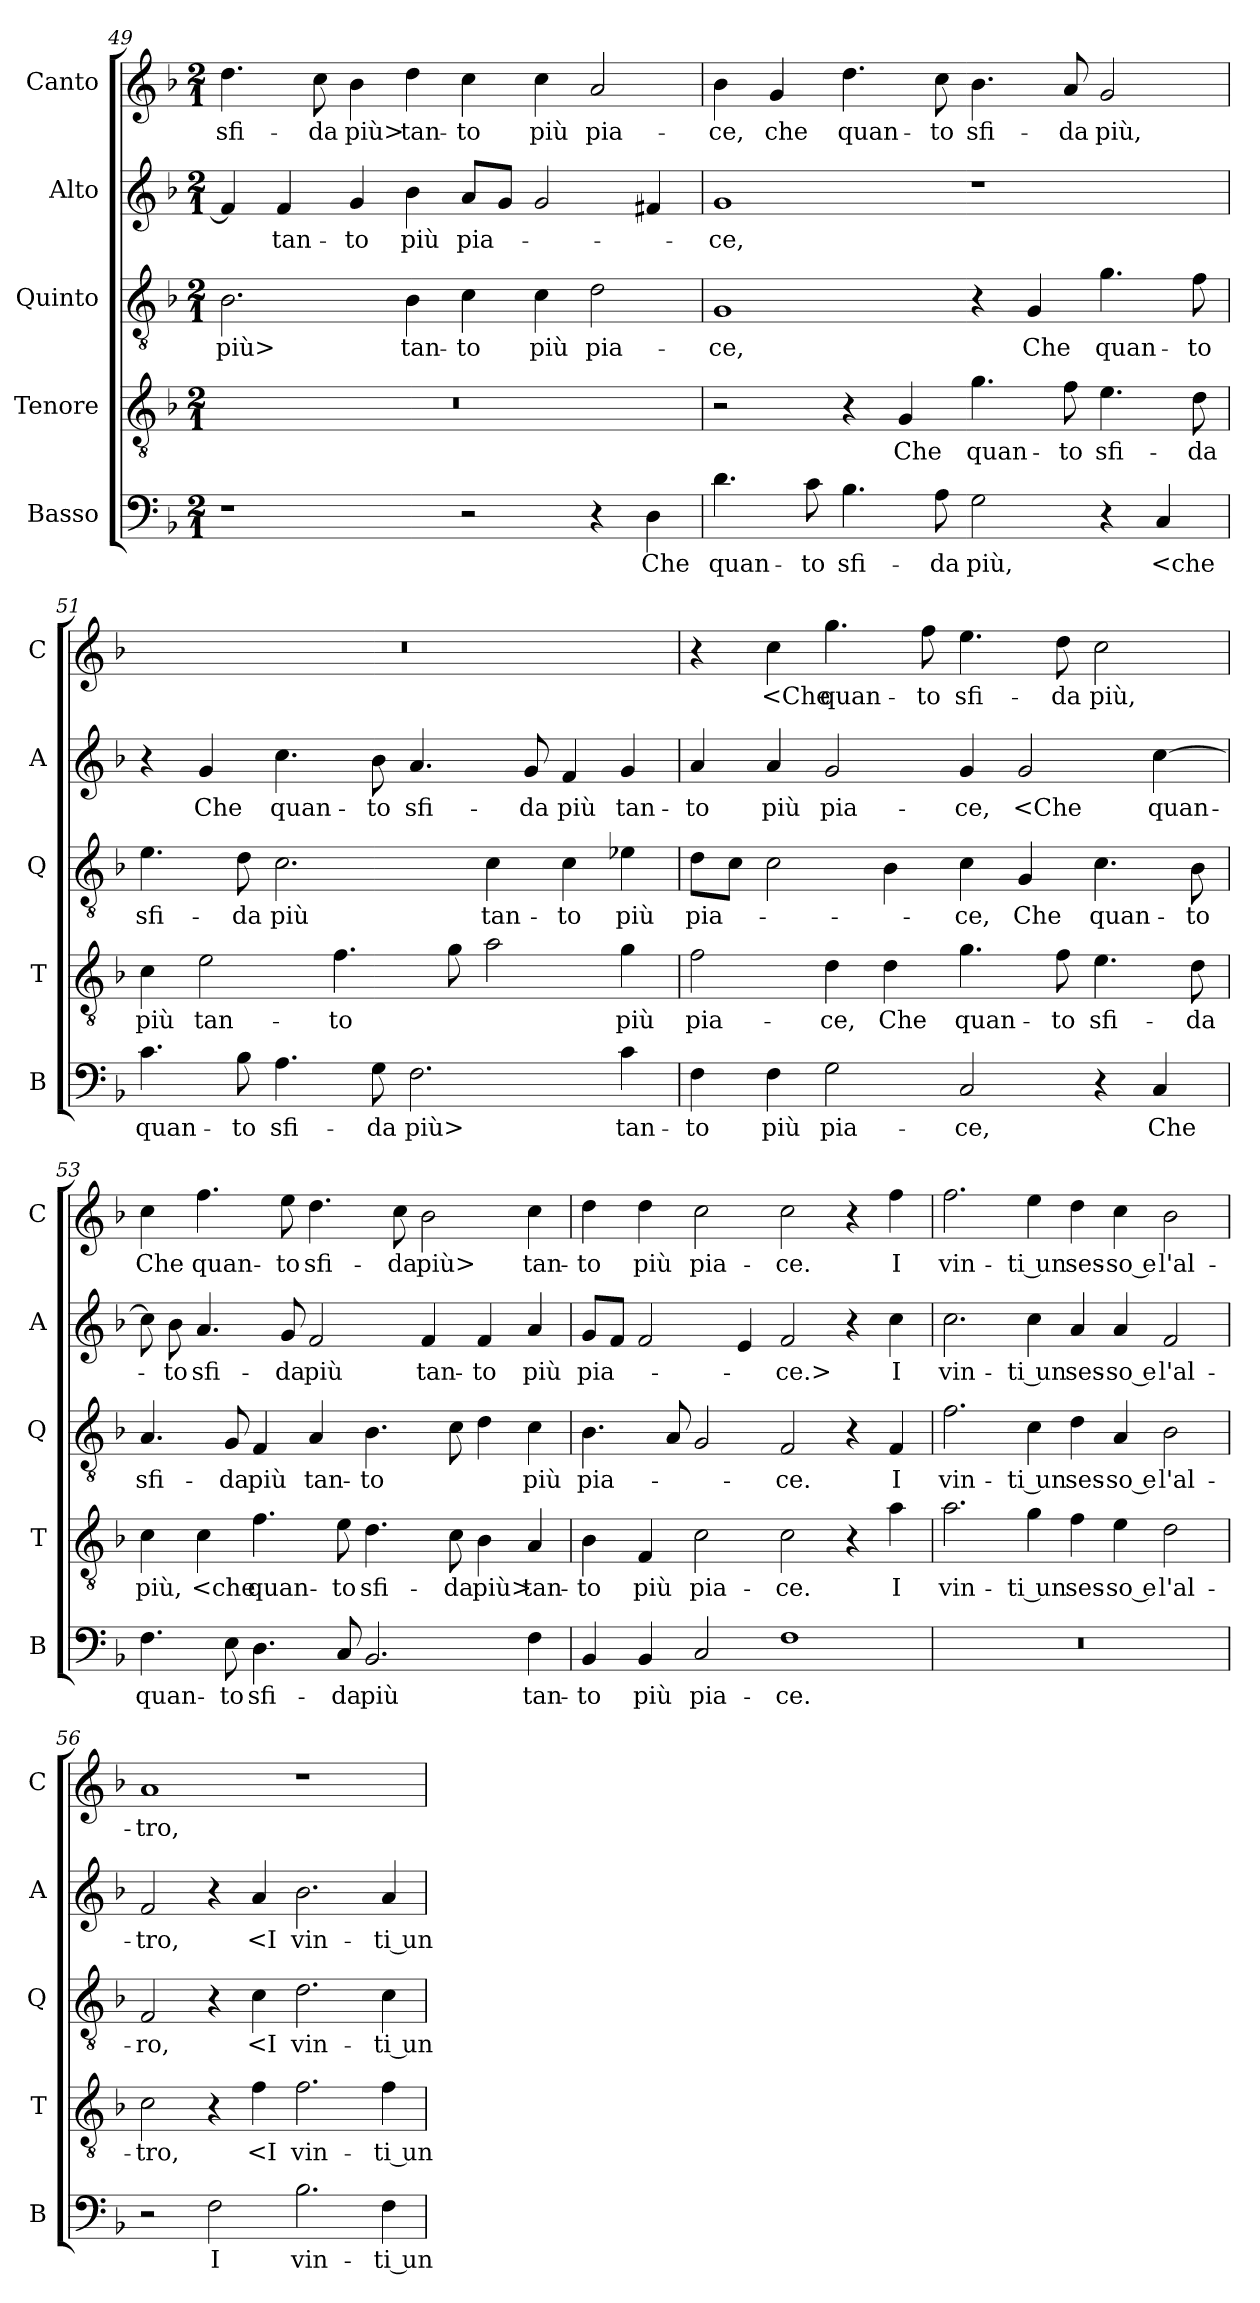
**kern	**text	**kern	**text	**kern	**text	**kern	**text	**kern	**text
*part5	*part5	*part4	*part4	*part3	*part3	*part2	*part2	*part1	*part1
*staff5	*staff5	*staff4	*staff4	*staff3	*staff3	*staff2	*staff2	*staff1	*staff1
*I"Basso	*	*I"Tenore	*	*I"Quinto	*	*I"Alto	*	*I"Canto	*
*I'B	*	*I'T	*	*I'Q	*	*I'A	*	*I'C	*
*clefF4	*	*clefGv2	*	*clefGv2	*	*clefG2	*	*clefG2	*
*k[b-]	*	*k[b-]	*	*k[b-]	*	*k[b-]	*	*k[b-]	*
*M2/1	*	*M2/1	*	*M2/1	*	*M2/1	*	*M2/1	*
=49	=49	=49	=49	=49	=49	=49	=49	=49	=49
1r	.	0r	.	2.B-	più>	4f]	.	4.dd	sfi-
.	.	.	.	.	.	4f	tan-	.	.
.	.	.	.	.	.	.	.	8cc	-da
.	.	.	.	.	.	4g	-to	4b-	più>
.	.	.	.	4B-	tan-	4b-	più	4dd	tan-
2r	.	.	.	4c	-to	8aL	pia-	4cc	-to
.	.	.	.	.	.	8gJ	.	.	.
.	.	.	.	4c	più	2g	.	4cc	più
4r	.	.	.	2d	pia-	.	.	2a	pia-
4D	Che	.	.	.	.	4f#X	.	.	.
=50	=50	=50	=50	=50	=50	=50	=50	=50	=50
4.d	quan-	2r	.	1G	-ce,	1g	-ce,	4b-	-ce,
.	.	.	.	.	.	.	.	4g	che
8c	-to	.	.	.	.	.	.	.	.
4.B-	sfi-	4r	.	.	.	.	.	4.dd	quan-
.	.	4G	Che	.	.	.	.	.	.
8A	-da	.	.	.	.	.	.	8cc	-to
2G	più,	4.g	quan-	4r	.	1r	.	4.b-	sfi-
.	.	.	.	4G	Che	.	.	.	.
.	.	8f	-to	.	.	.	.	8a	-da
4r	.	4.e	sfi-	4.g	quan-	.	.	2g	più,
4C	<che	.	.	.	.	.	.	.	.
.	.	8d	-da	8f	-to	.	.	.	.
=51	=51	=51	=51	=51	=51	=51	=51	=51	=51
4.c	quan-	4c	più	4.e	sfi-	4r	.	0r	.
.	.	2e	tan-	.	.	4g	Che	.	.
8B-	-to	.	.	8d	-da	.	.	.	.
4.A	sfi-	.	.	2.c	più	4.cc	quan-	.	.
.	.	4.f	-to	.	.	.	.	.	.
8G	-da	.	.	.	.	8b-	-to	.	.
2.F	più>	.	.	.	.	4.a	sfi-	.	.
.	.	8g	.	.	.	.	.	.	.
.	.	2a	.	4c	tan-	.	.	.	.
.	.	.	.	.	.	8g	-da	.	.
.	.	.	.	4c	-to	4f	più	.	.
4c	tan-	4g	più	4e-X	più	4g	tan-	.	.
=52	=52	=52	=52	=52	=52	=52	=52	=52	=52
4F	-to	2f	pia-	8dL	pia-	4a	-to	4r	.
.	.	.	.	8cJ	.	.	.	.	.
4F	più	.	.	2c	.	4a	più	4cc	<Che
2G	pia-	4d	-ce,	.	.	2g	pia-	4.gg	quan-
.	.	4d	Che	4B-	.	.	.	.	.
.	.	.	.	.	.	.	.	8ff	-to
2C	-ce,	4.g	quan-	4c	-ce,	4g	-ce,	4.ee	sfi-
.	.	.	.	4G	Che	2g	<Che	.	.
.	.	8f	-to	.	.	.	.	8dd	-da
4r	.	4.e	sfi-	4.c	quan-	.	.	2cc	più,
4C	Che	.	.	.	.	[4cc	quan-	.	.
.	.	8d	-da	8B-	-to	.	.	.	.
=53	=53	=53	=53	=53	=53	=53	=53	=53	=53
4.F	quan-	4c	più,	4.A	sfi-	8cc]	.	4cc	Che
.	.	.	.	.	.	8b-	-to	.	.
.	.	4c	<che	.	.	4.a	sfi-	4.ff	quan-
8E	-to	.	.	8G	-da	.	.	.	.
4.D	sfi-	4.f	quan-	4F	più	.	.	.	.
.	.	.	.	.	.	8g	-da	8ee	-to
.	.	.	.	4A	tan-	2f	più	4.dd	sfi-
8C	-da	8e	-to	.	.	.	.	.	.
2.BB-	più	4.d	sfi-	4.B-	-to	.	.	.	.
.	.	.	.	.	.	.	.	8cc	-da
.	.	.	.	.	.	4f	tan-	2b-	più>
.	.	8c	-da	8c	.	.	.	.	.
.	.	4B-	più>	4d	.	4f	-to	.	.
4F	tan-	4A	tan-	4c	più	4a	più	4cc	tan-
=54	=54	=54	=54	=54	=54	=54	=54	=54	=54
4BB-	-to	4B-	-to	4.B-	pia-	8gL	pia-	4dd	-to
.	.	.	.	.	.	8fJ	.	.	.
4BB-	più	4F	più	.	.	2f	.	4dd	più
.	.	.	.	8A	.	.	.	.	.
2C	pia-	2c	pia-	2G	.	.	.	2cc	pia-
.	.	.	.	.	.	4e	.	.	.
1F	-ce.	2c	-ce.	2F	-ce.	2f	-ce.>	2cc	-ce.
.	.	4r	.	4r	.	4r	.	4r	.
.	.	4a	I	4F	I	4cc	I	4ff	I
=55	=55	=55	=55	=55	=55	=55	=55	=55	=55
0r	.	2.a	vin-	2.f	vin-	2.cc	vin-	2.ff	vin-
.	.	4g	-ti un	4c	-ti un	4cc	-ti un	4ee	-ti un
.	.	4f	ses-	4d	ses-	4a	ses-	4dd	ses-
.	.	4e	-so e	4A	-so e	4a	-so e	4cc	-so e
.	.	2d	l'al-	2B-	l'al-	2f	l'al-	2b-	l'al-
=56	=56	=56	=56	=56	=56	=56	=56	=56	=56
2r	.	2c	-tro,	2F	-ro,	2f	-tro,	1a	-tro,
2F	I	4r	.	4r	.	4r	.	.	.
.	.	4f	<I	4c	<I	4a	<I	.	.
2.B-	vin-	2.f	vin-	2.d	vin-	2.b-	vin-	1r	.
4F	-ti un	4f	-ti un	4c	-ti un	4a	-ti un	.	.
=	=	=	=	=	=	=	=	=	=
*-	*-	*-	*-	*-	*-	*-	*-	*-	*-
